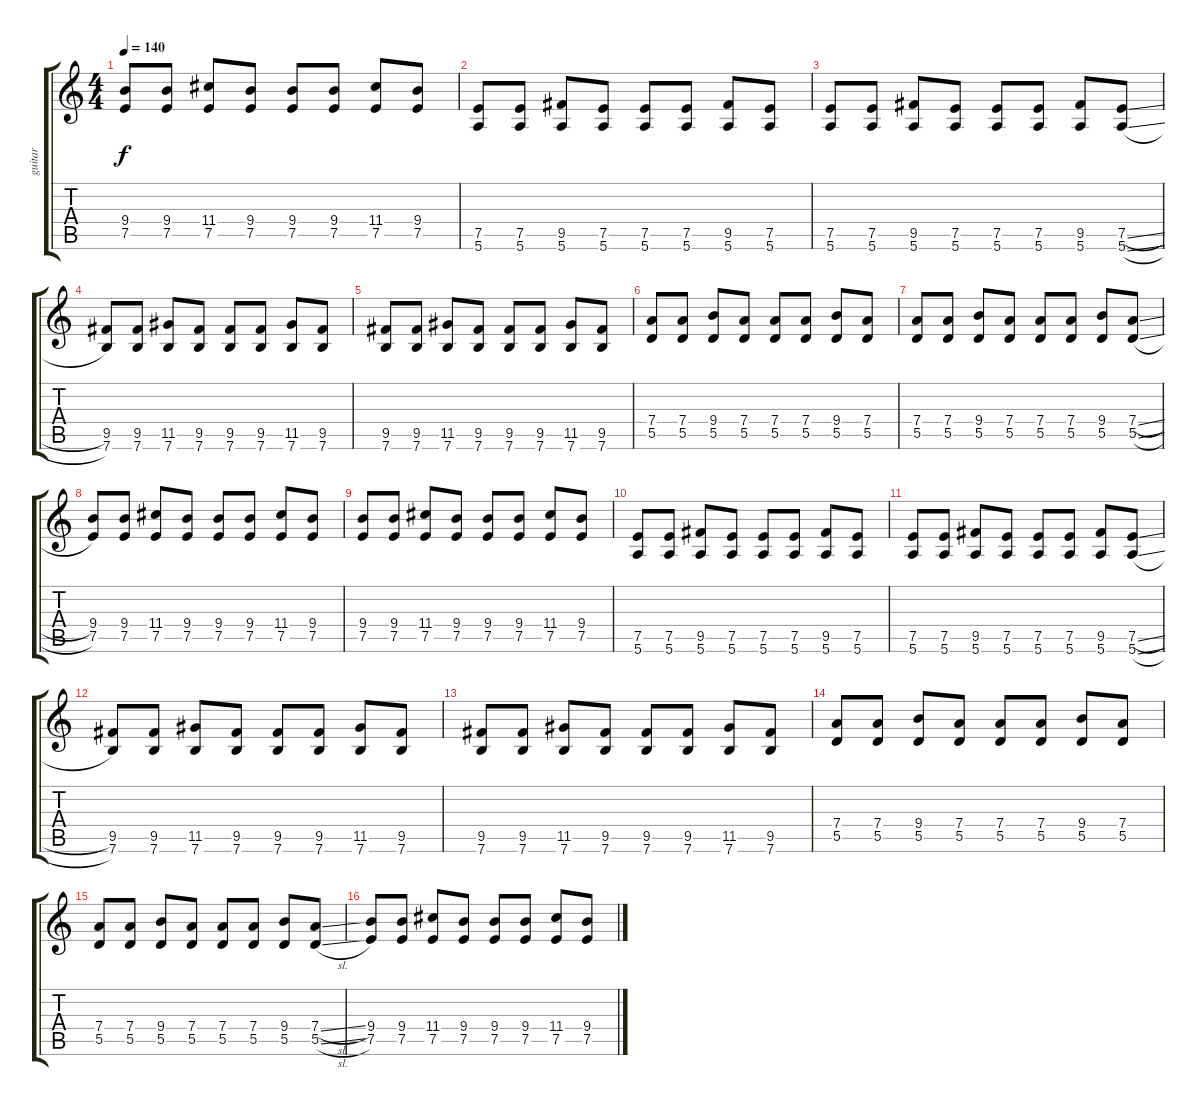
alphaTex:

\track ("guitar" "guitar") {instrument distortionguitar}
\staff {score tabs}
\tuning (E4 B3 G3 D3 A2 E2) {hide}
\ts (4 4)
\tempo 140
\clef g2
\ks c
(9.4 7.5).8{dy f} (9.4 7.5).8 (11.4 7.5).8 (9.4 7.5).8 (9.4 7.5).8 (9.4 7.5).8 (11.4 7.5).8 (9.4 7.5).8 |
(7.5 5.6).8 (7.5 5.6).8 (9.5 5.6).8 (7.5 5.6).8 (7.5 5.6).8 (7.5 5.6).8 (9.5 5.6).8 (7.5 5.6).8 |
(7.5 5.6).8 (7.5 5.6).8 (9.5 5.6).8 (7.5 5.6).8 (7.5 5.6).8 (7.5 5.6).8 (9.5 5.6).8 (7.5{sl} 5.6{sl}).8 |
(9.5 7.6).8 (9.5 7.6).8 (11.5 7.6).8 (9.5 7.6).8 (9.5 7.6).8 (9.5 7.6).8 (11.5 7.6).8 (9.5 7.6).8 |
(9.5 7.6).8 (9.5 7.6).8 (11.5 7.6).8 (9.5 7.6).8 (9.5 7.6).8 (9.5 7.6).8 (11.5 7.6).8 (9.5 7.6).8 |
(7.4 5.5).8 (7.4 5.5).8 (9.4 5.5).8 (7.4 5.5).8 (7.4 5.5).8 (7.4 5.5).8 (9.4 5.5).8 (7.4 5.5).8 |
(7.4 5.5).8 (7.4 5.5).8 (9.4 5.5).8 (7.4 5.5).8 (7.4 5.5).8 (7.4 5.5).8 (9.4 5.5).8 (7.4{sl} 5.5{sl}).8 |
(9.4 7.5).8 (9.4 7.5).8 (11.4 7.5).8 (9.4 7.5).8 (9.4 7.5).8 (9.4 7.5).8 (11.4 7.5).8 (9.4 7.5).8 |
(9.4 7.5).8 (9.4 7.5).8 (11.4 7.5).8 (9.4 7.5).8 (9.4 7.5).8 (9.4 7.5).8 (11.4 7.5).8 (9.4 7.5).8 |
(7.5 5.6).8 (7.5 5.6).8 (9.5 5.6).8 (7.5 5.6).8 (7.5 5.6).8 (7.5 5.6).8 (9.5 5.6).8 (7.5 5.6).8 |
(7.5 5.6).8 (7.5 5.6).8 (9.5 5.6).8 (7.5 5.6).8 (7.5 5.6).8 (7.5 5.6).8 (9.5 5.6).8 (7.5{sl} 5.6{sl}).8 |
(9.5 7.6).8 (9.5 7.6).8 (11.5 7.6).8 (9.5 7.6).8 (9.5 7.6).8 (9.5 7.6).8 (11.5 7.6).8 (9.5 7.6).8 |
(9.5 7.6).8 (9.5 7.6).8 (11.5 7.6).8 (9.5 7.6).8 (9.5 7.6).8 (9.5 7.6).8 (11.5 7.6).8 (9.5 7.6).8 |
(7.4 5.5).8 (7.4 5.5).8 (9.4 5.5).8 (7.4 5.5).8 (7.4 5.5).8 (7.4 5.5).8 (9.4 5.5).8 (7.4 5.5).8 |
(7.4 5.5).8 (7.4 5.5).8 (9.4 5.5).8 (7.4 5.5).8 (7.4 5.5).8 (7.4 5.5).8 (9.4 5.5).8 (7.4{sl} 5.5{sl}).8 |
(9.4 7.5).8 (9.4 7.5).8 (11.4 7.5).8 (9.4 7.5).8 (9.4 7.5).8 (9.4 7.5).8 (11.4 7.5).8 (9.4 7.5).8
